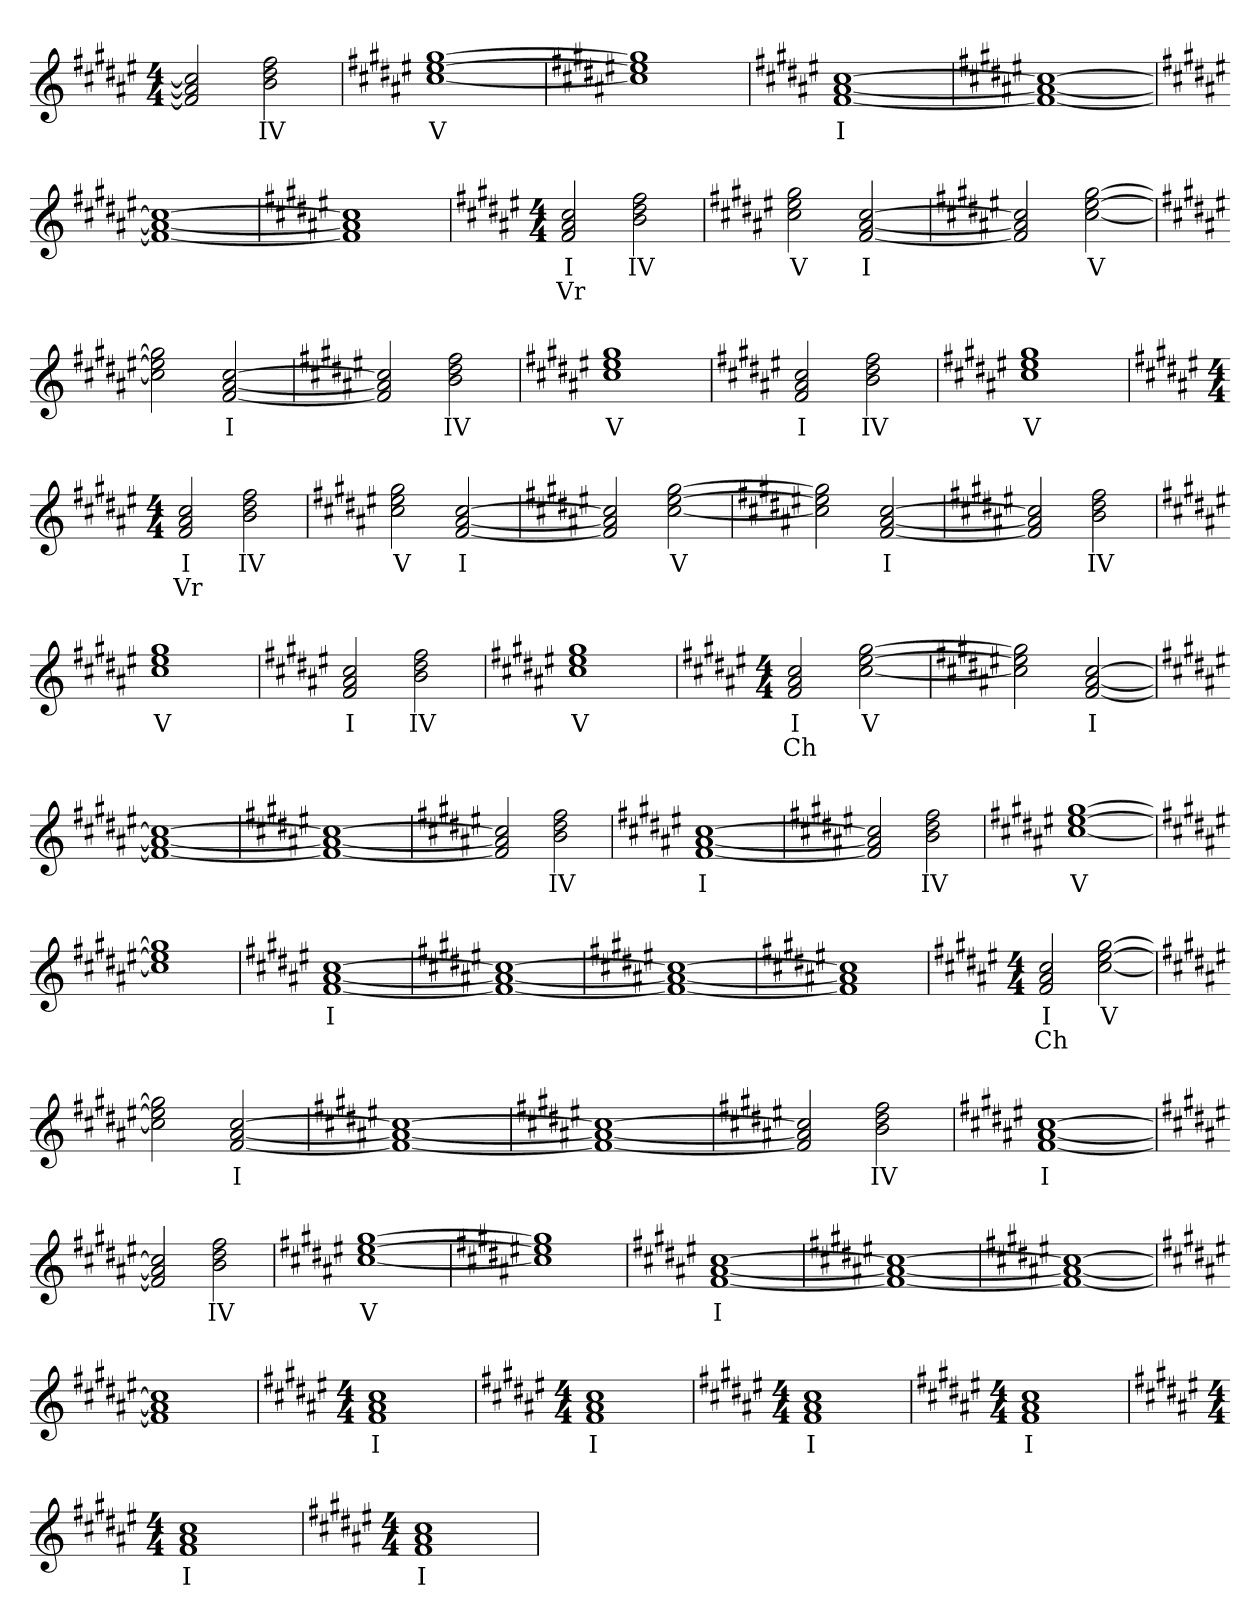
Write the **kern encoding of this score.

**kern	**text	**text
*part1	*part1	*part1
*staff1	*staff1	*staff1
*k[f#c#g#d#a#e#]	*	*
*F#:	*	*
*M4/4	*	*
=	=	=
2f#] 2a#] 2cc#]	.	.
2b 2dd# 2ff#	IV	.
=	=	=
*k[f#c#g#d#a#e#]	*	*
*F#:	*	*
[1cc# [1ee# [1gg#	V	.
=	=	=
*k[f#c#g#d#a#e#]	*	*
*F#:	*	*
1cc#] 1ee#] 1gg#]	.	.
=	=	=
*k[f#c#g#d#a#e#]	*	*
*F#:	*	*
[1f# [1a# [1cc#	I	.
=	=	=
*k[f#c#g#d#a#e#]	*	*
*F#:	*	*
1f#_ 1a#_ 1cc#_	.	.
=	=	=
*k[f#c#g#d#a#e#]	*	*
*F#:	*	*
1f#_ 1a#_ 1cc#_	.	.
=	=	=
*k[f#c#g#d#a#e#]	*	*
*F#:	*	*
1f#] 1a#] 1cc#]	.	.
=	=	=
*k[f#c#g#d#a#e#]	*	*
*F#:	*	*
*M4/4	*	*
2f# 2a# 2cc#	I	Vr
2b 2dd# 2ff#	IV	.
=	=	=
*k[f#c#g#d#a#e#]	*	*
*F#:	*	*
2cc# 2ee# 2gg#	V	.
[2f# [2a# [2cc#	I	.
=	=	=
*k[f#c#g#d#a#e#]	*	*
*F#:	*	*
2f#] 2a#] 2cc#]	.	.
[2cc# [2ee# [2gg#	V	.
=	=	=
*k[f#c#g#d#a#e#]	*	*
*F#:	*	*
2cc#] 2ee#] 2gg#]	.	.
[2f# [2a# [2cc#	I	.
=	=	=
*k[f#c#g#d#a#e#]	*	*
*F#:	*	*
2f#] 2a#] 2cc#]	.	.
2b 2dd# 2ff#	IV	.
=	=	=
*k[f#c#g#d#a#e#]	*	*
*F#:	*	*
1cc# 1ee# 1gg#	V	.
=	=	=
*k[f#c#g#d#a#e#]	*	*
*F#:	*	*
2f# 2a# 2cc#	I	.
2b 2dd# 2ff#	IV	.
=	=	=
*k[f#c#g#d#a#e#]	*	*
*F#:	*	*
1cc# 1ee# 1gg#	V	.
=	=	=
*k[f#c#g#d#a#e#]	*	*
*F#:	*	*
*M4/4	*	*
2f# 2a# 2cc#	I	Vr
2b 2dd# 2ff#	IV	.
=	=	=
*k[f#c#g#d#a#e#]	*	*
*F#:	*	*
2cc# 2ee# 2gg#	V	.
[2f# [2a# [2cc#	I	.
=	=	=
*k[f#c#g#d#a#e#]	*	*
*F#:	*	*
2f#] 2a#] 2cc#]	.	.
[2cc# [2ee# [2gg#	V	.
=	=	=
*k[f#c#g#d#a#e#]	*	*
*F#:	*	*
2cc#] 2ee#] 2gg#]	.	.
[2f# [2a# [2cc#	I	.
=	=	=
*k[f#c#g#d#a#e#]	*	*
*F#:	*	*
2f#] 2a#] 2cc#]	.	.
2b 2dd# 2ff#	IV	.
=	=	=
*k[f#c#g#d#a#e#]	*	*
*F#:	*	*
1cc# 1ee# 1gg#	V	.
=	=	=
*k[f#c#g#d#a#e#]	*	*
*F#:	*	*
2f# 2a# 2cc#	I	.
2b 2dd# 2ff#	IV	.
=	=	=
*k[f#c#g#d#a#e#]	*	*
*F#:	*	*
1cc# 1ee# 1gg#	V	.
=	=	=
*k[f#c#g#d#a#e#]	*	*
*F#:	*	*
*M4/4	*	*
2f# 2a# 2cc#	I	Ch
[2cc# [2ee# [2gg#	V	.
=	=	=
*k[f#c#g#d#a#e#]	*	*
*F#:	*	*
2cc#] 2ee#] 2gg#]	.	.
[2f# [2a# [2cc#	I	.
=	=	=
*k[f#c#g#d#a#e#]	*	*
*F#:	*	*
1f#_ 1a#_ 1cc#_	.	.
=	=	=
*k[f#c#g#d#a#e#]	*	*
*F#:	*	*
1f#_ 1a#_ 1cc#_	.	.
=	=	=
*k[f#c#g#d#a#e#]	*	*
*F#:	*	*
2f#] 2a#] 2cc#]	.	.
2b 2dd# 2ff#	IV	.
=	=	=
*k[f#c#g#d#a#e#]	*	*
*F#:	*	*
[1f# [1a# [1cc#	I	.
=	=	=
*k[f#c#g#d#a#e#]	*	*
*F#:	*	*
2f#] 2a#] 2cc#]	.	.
2b 2dd# 2ff#	IV	.
=	=	=
*k[f#c#g#d#a#e#]	*	*
*F#:	*	*
[1cc# [1ee# [1gg#	V	.
=	=	=
*k[f#c#g#d#a#e#]	*	*
*F#:	*	*
1cc#] 1ee#] 1gg#]	.	.
=	=	=
*k[f#c#g#d#a#e#]	*	*
*F#:	*	*
[1f# [1a# [1cc#	I	.
=	=	=
*k[f#c#g#d#a#e#]	*	*
*F#:	*	*
1f#_ 1a#_ 1cc#_	.	.
=	=	=
*k[f#c#g#d#a#e#]	*	*
*F#:	*	*
1f#_ 1a#_ 1cc#_	.	.
=	=	=
*k[f#c#g#d#a#e#]	*	*
*F#:	*	*
1f#] 1a#] 1cc#]	.	.
=	=	=
*k[f#c#g#d#a#e#]	*	*
*F#:	*	*
*M4/4	*	*
2f# 2a# 2cc#	I	Ch
[2cc# [2ee# [2gg#	V	.
=	=	=
*k[f#c#g#d#a#e#]	*	*
*F#:	*	*
2cc#] 2ee#] 2gg#]	.	.
[2f# [2a# [2cc#	I	.
=	=	=
*k[f#c#g#d#a#e#]	*	*
*F#:	*	*
1f#_ 1a#_ 1cc#_	.	.
=	=	=
*k[f#c#g#d#a#e#]	*	*
*F#:	*	*
1f#_ 1a#_ 1cc#_	.	.
=	=	=
*k[f#c#g#d#a#e#]	*	*
*F#:	*	*
2f#] 2a#] 2cc#]	.	.
2b 2dd# 2ff#	IV	.
=	=	=
*k[f#c#g#d#a#e#]	*	*
*F#:	*	*
[1f# [1a# [1cc#	I	.
=	=	=
*k[f#c#g#d#a#e#]	*	*
*F#:	*	*
2f#] 2a#] 2cc#]	.	.
2b 2dd# 2ff#	IV	.
=	=	=
*k[f#c#g#d#a#e#]	*	*
*F#:	*	*
[1cc# [1ee# [1gg#	V	.
=	=	=
*k[f#c#g#d#a#e#]	*	*
*F#:	*	*
1cc#] 1ee#] 1gg#]	.	.
=	=	=
*k[f#c#g#d#a#e#]	*	*
*F#:	*	*
[1f# [1a# [1cc#	I	.
=	=	=
*k[f#c#g#d#a#e#]	*	*
*F#:	*	*
1f#_ 1a#_ 1cc#_	.	.
=	=	=
*k[f#c#g#d#a#e#]	*	*
*F#:	*	*
1f#_ 1a#_ 1cc#_	.	.
=	=	=
*k[f#c#g#d#a#e#]	*	*
*F#:	*	*
1f#] 1a#] 1cc#]	.	.
=	=	=
*k[f#c#g#d#a#e#]	*	*
*F#:	*	*
*M4/4	*	*
1f# 1a# 1cc#	I	.
=	=	=
*k[f#c#g#d#a#e#]	*	*
*F#:	*	*
*M4/4	*	*
1f# 1a# 1cc#	I	.
=	=	=
*k[f#c#g#d#a#e#]	*	*
*F#:	*	*
*M4/4	*	*
1f# 1a# 1cc#	I	.
=	=	=
*k[f#c#g#d#a#e#]	*	*
*F#:	*	*
*M4/4	*	*
1f# 1a# 1cc#	I	.
=	=	=
*k[f#c#g#d#a#e#]	*	*
*F#:	*	*
*M4/4	*	*
1f# 1a# 1cc#	I	.
=	=	=
*k[f#c#g#d#a#e#]	*	*
*F#:	*	*
*M4/4	*	*
1f# 1a# 1cc#	I	.
=	=	=
*-	*-	*-
